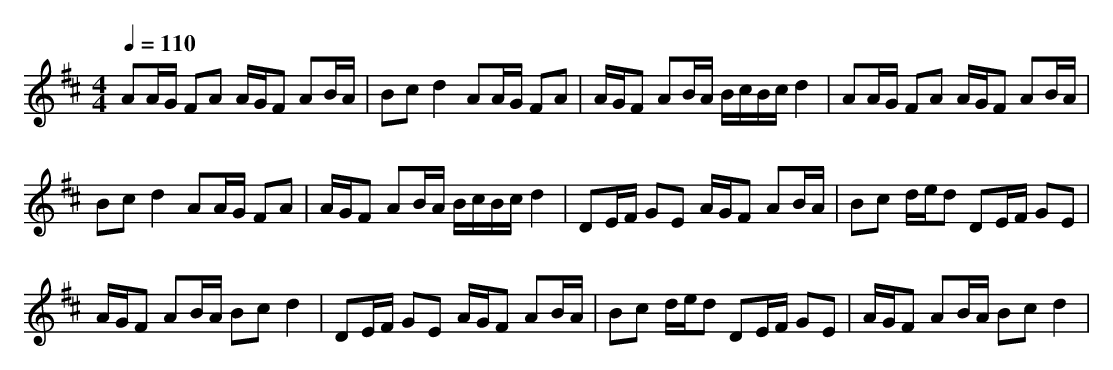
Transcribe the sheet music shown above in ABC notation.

X:1
T:
M: 4/4
L: 1/8
Q:1/4=110
K:D % 2 sharps
AA/2G/2 FA A/2G/2F AB/2A/2|Bc d2 AA/2G/2 FA|A/2G/2F AB/2A/2 B/2c/2B/2c/2 d2|AA/2G/2 FA A/2G/2F AB/2A/2|
Bc d2 AA/2G/2 FA|A/2G/2F AB/2A/2 B/2c/2B/2c/2 d2|DE/2F/2 GE A/2G/2F AB/2A/2|Bc d/2e/2d DE/2F/2 GE|
A/2G/2F AB/2A/2 Bc d2|DE/2F/2 GE A/2G/2F AB/2A/2|Bc d/2e/2d DE/2F/2 GE|A/2G/2F AB/2A/2 Bc d2|
